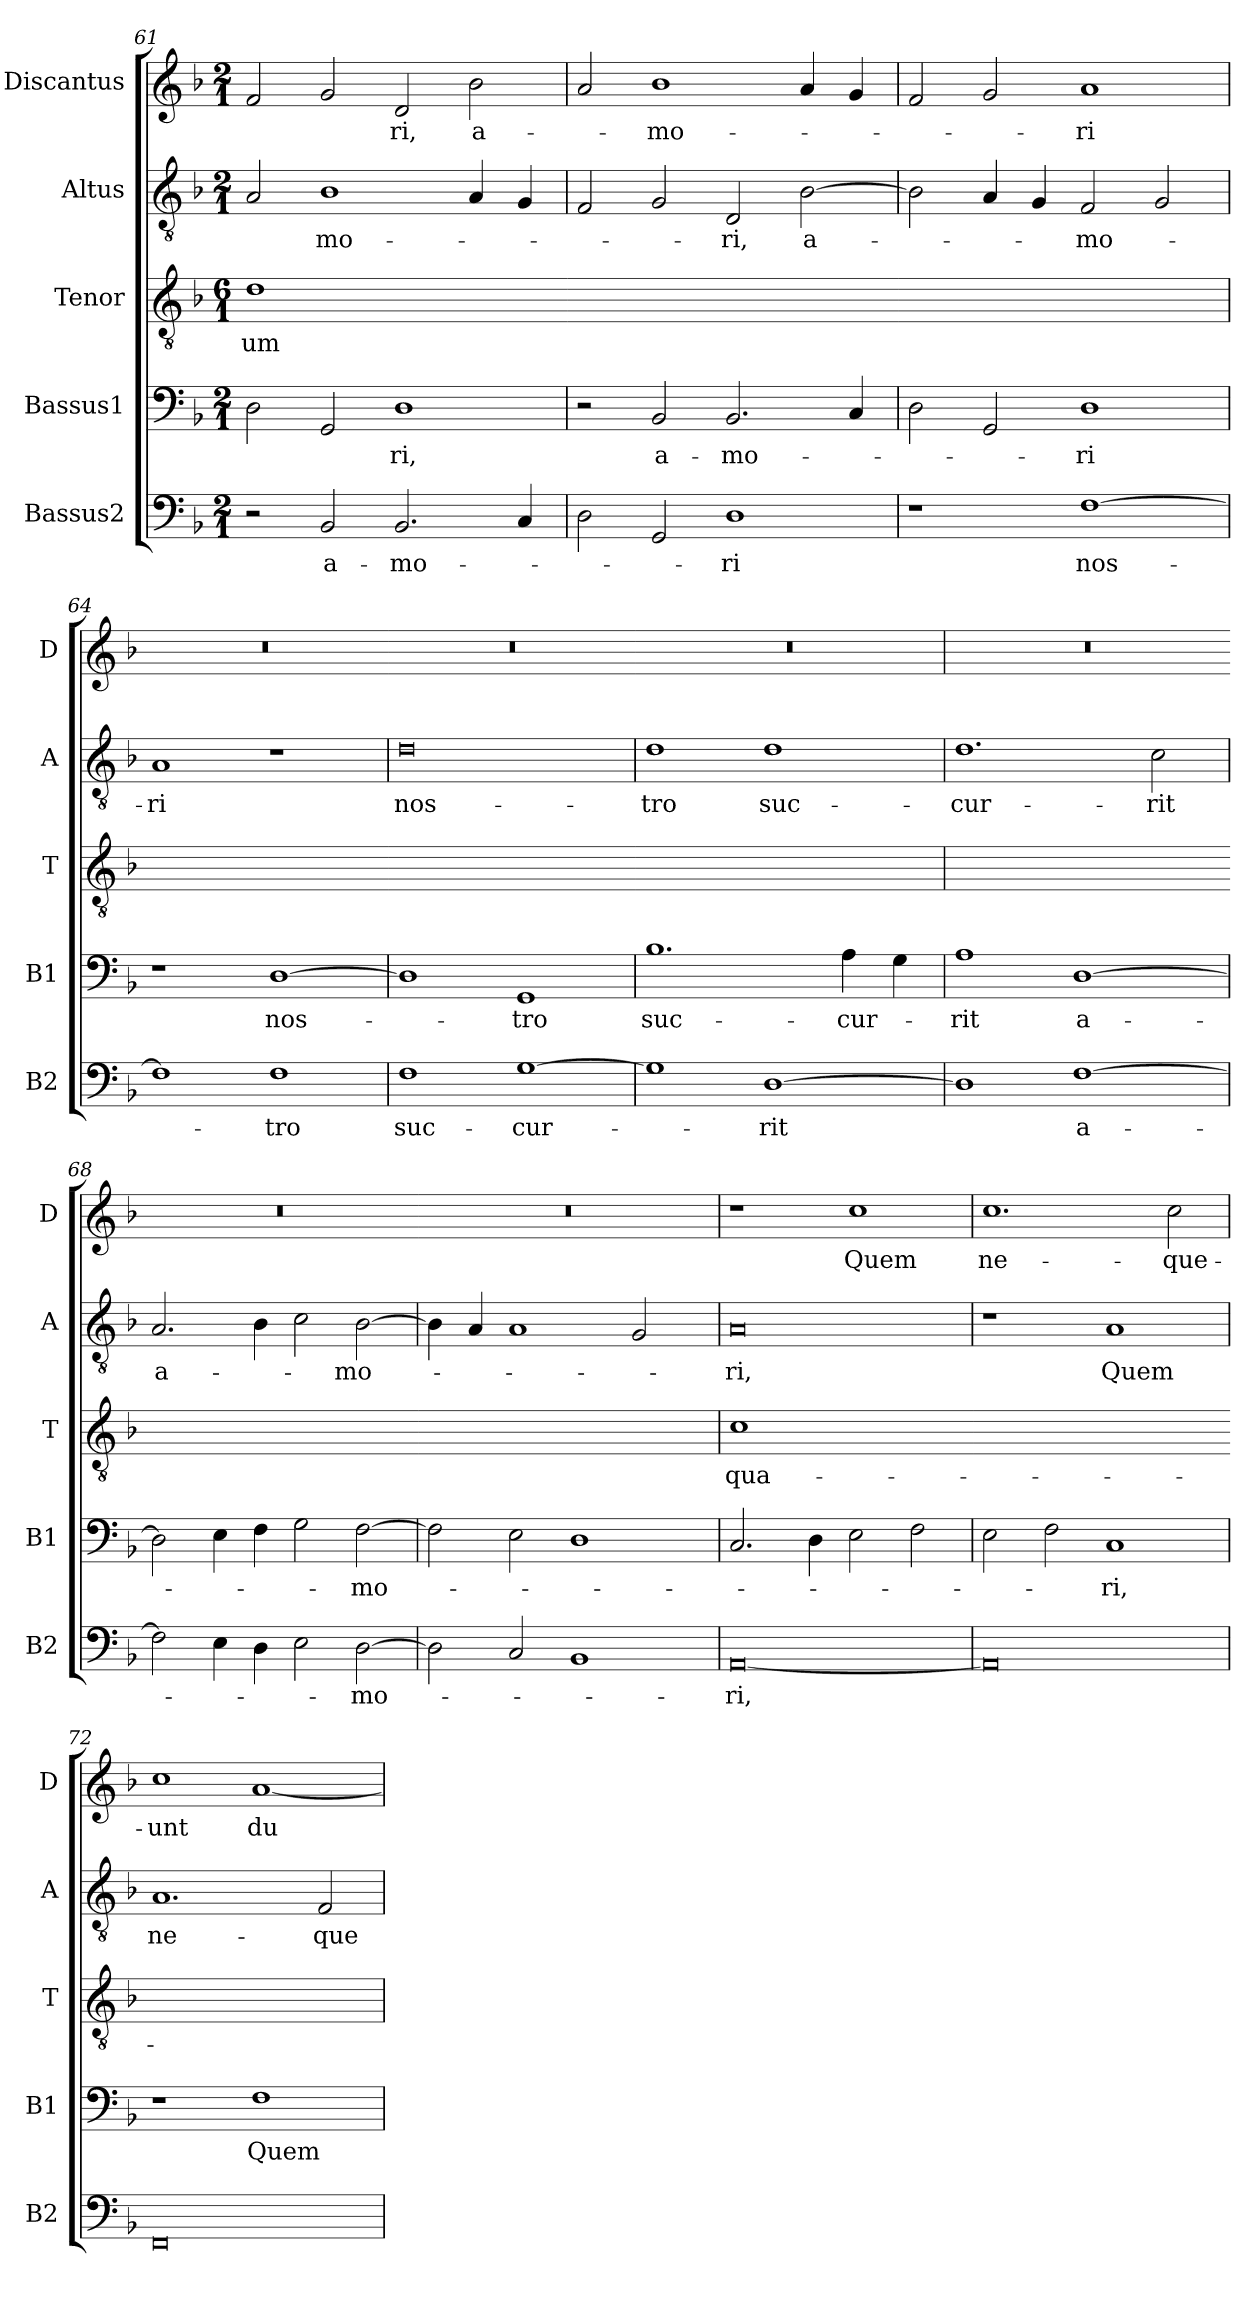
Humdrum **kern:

**kern	**text	**kern	**text	**kern	**text	**kern	**text	**kern	**text
*part5	*part5	*part4	*part4	*part3	*part3	*part2	*part2	*part1	*part1
*staff5	*staff5	*staff4	*staff4	*staff3	*staff3	*staff2	*staff2	*staff1	*staff1
*I"Bassus2	*	*I"Bassus1	*	*I"Tenor	*	*I"Altus	*	*I"Discantus	*
*I'B2	*	*I'B1	*	*I'T	*	*I'A	*	*I'D	*
*clefF4	*	*clefF4	*	*clefGv2	*	*clefGv2	*	*clefG2	*
*k[b-]	*	*k[b-]	*	*k[b-]	*	*k[b-]	*	*k[b-]	*
*M2/1	*	*M2/1	*	*M6/1	*	*M2/1	*	*M2/1	*
=61	=61	=61	=61	=61	=61	=61	=61	=61	=61
!	!	!	!	!LO:N:vis=1	!	!	!	!	!
2r	.	2D\	.	[y0d	-um	2A/	.	2f/	.
2BB-/	a-	2GG/	.	.	.	1B-	-mo-	2g/	.
2.BB-/	-mo-	1D	-ri,	.	.	.	.	2d/	-ri,
.	.	.	.	.	.	4A/	.	2b-\	a-
4C/	.	.	.	.	.	4G/	.	.	.
=62	=62	=62	=62	=62-	=62	=62	=62	=62	=62
!	!	!	!	!LO:N:vis=1	!	!	!	!	!
2D\	.	2r	.	0dyy_	.	2F/	.	2a/	.
2GG/	.	2BB-/	a-	.	.	2G/	.	1b-	-mo-
1D	-ri	2.BB-/	-mo-	.	.	2D/	-ri,	.	.
.	.	.	.	.	.	[2B-\	a-	4a/	.
.	.	4C/	.	.	.	.	.	4g/	.
=63	=63	=63	=63	=63-	=63	=63	=63	=63	=63
!	!	!	!	!LO:N:vis=1	!	!	!	!	!
1r	.	2D\	.	0dyy]	.	2B-\]	.	2f/	.
.	.	2GG/	.	.	.	4A/	.	2g/	.
.	.	.	.	.	.	4G/	.	.	.
[1F	nos-	1D	-ri	.	.	2F/	-mo-	1a	-ri
.	.	.	.	.	.	2G/	.	.	.
=64	=64	=64	=64	=64	=64	=64	=64	=64	=64
!	!	!	!	!LO:N:vis=1	!	!	!	!	!
1F]	.	1r	.	0r	.	1A	-ri	0r	.
1F	-tro	[1D	nos-	.	.	1r	.	.	.
=65	=65	=65	=65	=65-	=65	=65	=65	=65	=65
!	!	!	!	!LO:N:vis=1	!	!	!	!	!
1F	suc-	1D]	.	0ryy	.	0d	nos-	0r	.
[1G	-cur-	1GG	-tro	.	.	.	.	.	.
=66	=66	=66	=66	=66-	=66	=66	=66	=66	=66
!	!	!	!	!LO:N:vis=1	!	!	!	!	!
1G]	.	1.B-	suc-	0ryy	.	1d	-tro	0r	.
[1D	-rit	.	.	.	.	1d	suc-	.	.
.	.	4A\	-cur-	.	.	.	.	.	.
.	.	4G\	.	.	.	.	.	.	.
=67	=67	=67	=67	=67	=67	=67	=67	=67	=67
!	!	!	!	!LO:N:vis=1	!	!	!	!	!
1D]	.	1A	-rit	0r	.	1.d	-cur-	0r	.
[1F	a-	[1D	a-	.	.	.	.	.	.
.	.	.	.	.	.	2c\	-rit	.	.
=68	=68	=68	=68	=68-	=68	=68	=68	=68	=68
!	!	!	!	!LO:N:vis=1	!	!	!	!	!
2F\]	.	2D\]	.	0ryy	.	2.A/	a-	0r	.
4E\	.	4E\	.	.	.	.	.	.	.
4D\	.	4F\	.	.	.	4B-\	.	.	.
2E\	.	2G\	.	.	.	2c\	.	.	.
[2D\	-mo-	[2F\	-mo-	.	.	[2B-\	-mo-	.	.
=69	=69	=69	=69	=69-	=69	=69	=69	=69	=69
!	!	!	!	!LO:N:vis=1	!	!	!	!	!
2D\]	.	2F\]	.	0ryy	.	4B-\]	.	0r	.
.	.	.	.	.	.	4A/	.	.	.
2C/	.	2E\	.	.	.	1A	.	.	.
1BB-	.	1D	.	.	.	.	.	.	.
.	.	.	.	.	.	2G/	.	.	.
=70	=70	=70	=70	=70	=70	=70	=70	=70	=70
!	!	!	!	!LO:N:vis=1	!	!	!	!	!
[0AA	-ri,	2.C/	.	[y0c	qua-	0A	-ri,	1r	.
.	.	4D\	.	.	.	.	.	.	.
.	.	2E\	.	.	.	.	.	1cc	Quem
.	.	2F\	.	.	.	.	.	.	.
=71	=71	=71	=71	=71-	=71	=71	=71	=71	=71
!	!	!	!	!LO:N:vis=1	!	!	!	!	!
0AA]	.	2E\	.	0cyy_	.	1r	.	1.cc	ne-
.	.	2F\	.	.	.	.	.	.	.
.	.	1C	-ri,	.	.	1A	Quem	.	.
.	.	.	.	.	.	.	.	2cc\	-que-
=72	=72	=72	=72	=72-	=72	=72	=72	=72	=72
!	!	!	!	!LO:N:vis=1	!	!	!	!	!
0FF	.	1r	.	0cyy]	.	1.A	ne-	1cc	-unt
.	.	1F	Quem	.	.	.	.	[1a	du-
.	.	.	.	.	.	2F/	-que-	.	.
=	=	=	=	=	=	=	=	=	=
*-	*-	*-	*-	*-	*-	*-	*-	*-	*-
